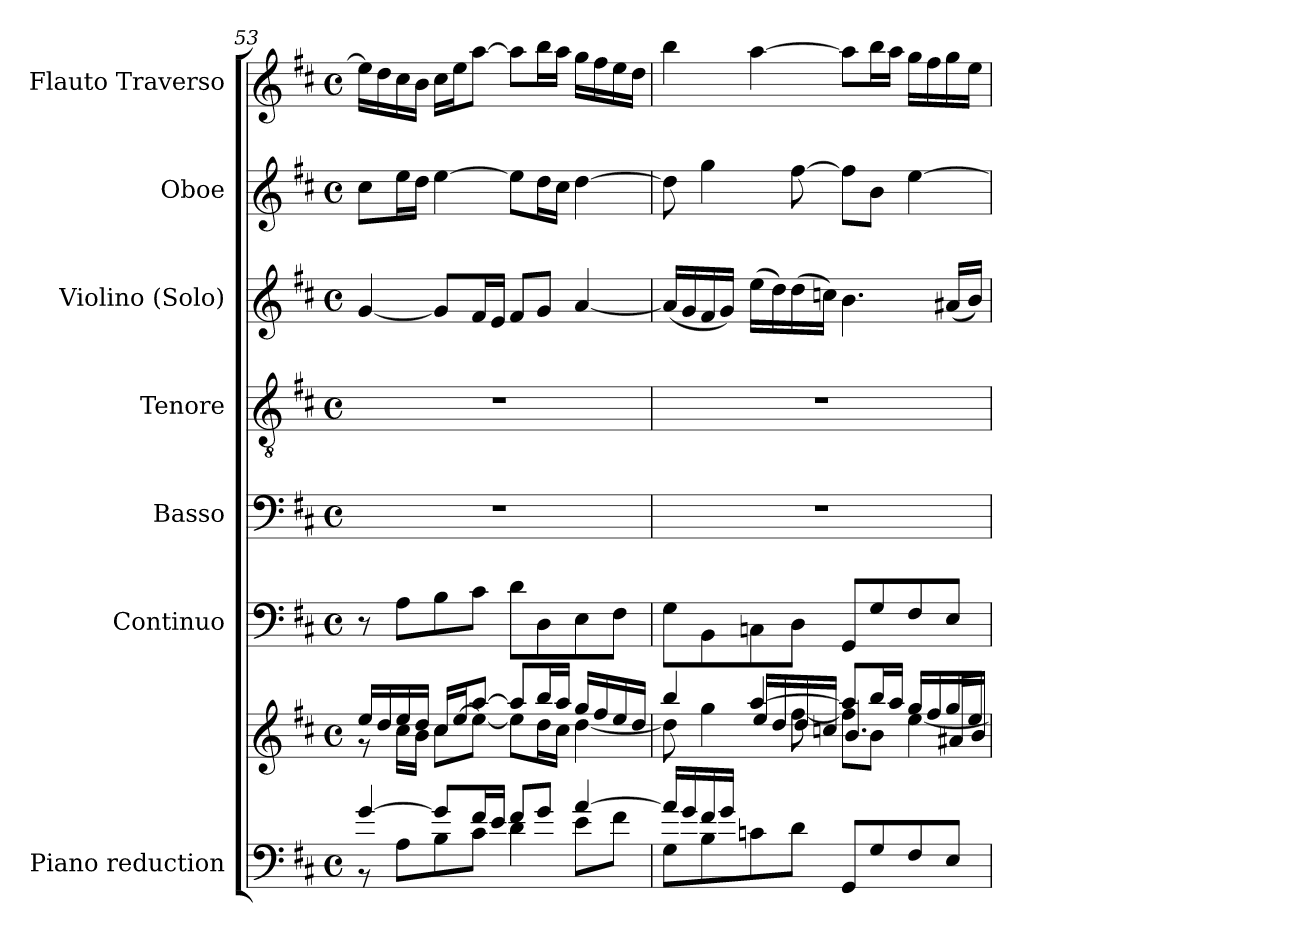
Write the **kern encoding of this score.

**kern	**kern	**kern	**kern	**kern	**kern	**kern	**kern
*part7	*part7	*part6	*part5	*part4	*part3	*part2	*part1
*staff8	*staff7	*staff6	*staff5	*staff4	*staff3	*staff2	*staff1
*I"Piano reduction	*	*I"Continuo	*I"Basso	*I"Tenore	*I"Violino (Solo)	*I"Oboe	*I"Flauto Traverso
*I'Pno	*	*	*	*	*I'Vln	*I'Ob	*I'Fl
*clefF4	*clefG2	*clefF4	*clefF4	*clefGv2	*clefG2	*clefG2	*clefG2
*k[f#c#]	*k[f#c#]	*k[f#c#]	*k[f#c#]	*k[f#c#]	*k[f#c#]	*k[f#c#]	*k[f#c#]
*M4/4	*M4/4	*M4/4	*M4/4	*M4/4	*M4/4	*M4/4	*M4/4
*met(c)	*met(c)	*met(c)	*met(c)	*met(c)	*met(c)	*met(c)	*met(c)
=53	=53	=53	=53	=53	=53	=53	=53
*^	*^	*	*	*	*	*	*
[4g/	8r	16ee/LL	8r	8r	1r	1r	[4g/	8cc#\L	16ee\LL]
.	.	16dd/	.	.	.	.	.	.	16dd\
.	8A\L	16ee/	16cc#\LL	8A\L	.	.	.	16ee\L	16cc#\
.	.	16dd/JJ	16b\JJ	.	.	.	.	16dd\JJ	16b\JJ
8g/L]	8B\	16cc#/LL	8cc#\L	8B\	.	.	8g/L]	[4ee\	16cc#\LL
.	.	[16ee/J	.	.	.	.	.	.	16ee\J
16f#/L	8c#\J	[8aa/J	8ee\J_	8c#\J	.	.	16f#/L	.	[8aa\J
16e/JJ	.	.	.	.	.	.	16e/JJ	.	.
8f#/L	4d\	8aa/L]	8ee\L]	8d\L	.	.	8f#/L	8ee\L]	8aa\L]
8g/J	.	16bb/L	16dd\L	8D\	.	.	8g/J	16dd\L	16bb\L
.	.	16aa/JJ	16cc#\JJ	.	.	.	.	16cc#\JJ	16aa\JJ
[4a/	8e\L	16gg/LL	[4dd\	8E\	.	.	[4a/	[4dd\	16gg\LL
.	.	16ff#/	.	.	.	.	.	.	16ff#\
.	8f#\J	16ee/	.	8F#\J	.	.	.	.	16ee\
.	.	16dd/JJ	.	.	.	.	.	.	16dd\JJ
=54	=54	=54	=54	=54	=54	=54	=54	=54	=54
*	*	*	*^	*	*	*	*	*	*
16a/LL]	8G\L	4bb/	8dd\]	4ryy	8G\L	1r	1r	(<16a/LL]	8dd\]	4bb\
16g/	.	.	.	.	.	.	.	16g/	.	.
16f#/	8B\	.	4gg\	.	8BB\	.	.	16f#/	4gg\	.
16g/JJ	.	.	.	.	.	.	.	16g/JJ)	.	.
2.ryy	8cn\	[4aa/	.	16ee/LL	8Cn\	.	.	(>16ee\LL	.	[4aa\
.	.	.	.	16dd/	.	.	.	16dd\)	.	.
.	8d\J	.	[8ff#\	16dd/	8D\J	.	.	(>16dd\	[8ff#\	.
.	.	.	.	16ccn/JJ	.	.	.	16ccn\JJ)	.	.
.	8GG/L	8aa/L]	8ff#\L]	4.b/	8GG/L	.	.	4.b\	8ff#\L]	8aa\L]
.	8G/	16bb/L	8b\J	.	8G/	.	.	.	8b\J	16bb\L
.	.	16aa/JJ	.	.	.	.	.	.	.	16aa\JJ
.	8F#/	16gg/LL	[4ee\	.	8F#/	.	.	.	[4ee\	16gg\LL
.	.	16ff#/	.	.	.	.	.	.	.	16ff#\
.	8E/J	16gg/	.	16a#X/LL	8E/J	.	.	(<16a#X/LL	.	16gg\
.	.	16ee/JJ	.	16b/JJ	.	.	.	16b/JJ)	.	16ee\JJ
*v	*v	*	*	*	*	*	*	*	*	*
*	*v	*v	*v	*	*	*	*	*	*
=	=	=	=	=	=	=	=
*-	*-	*-	*-	*-	*-	*-	*-
